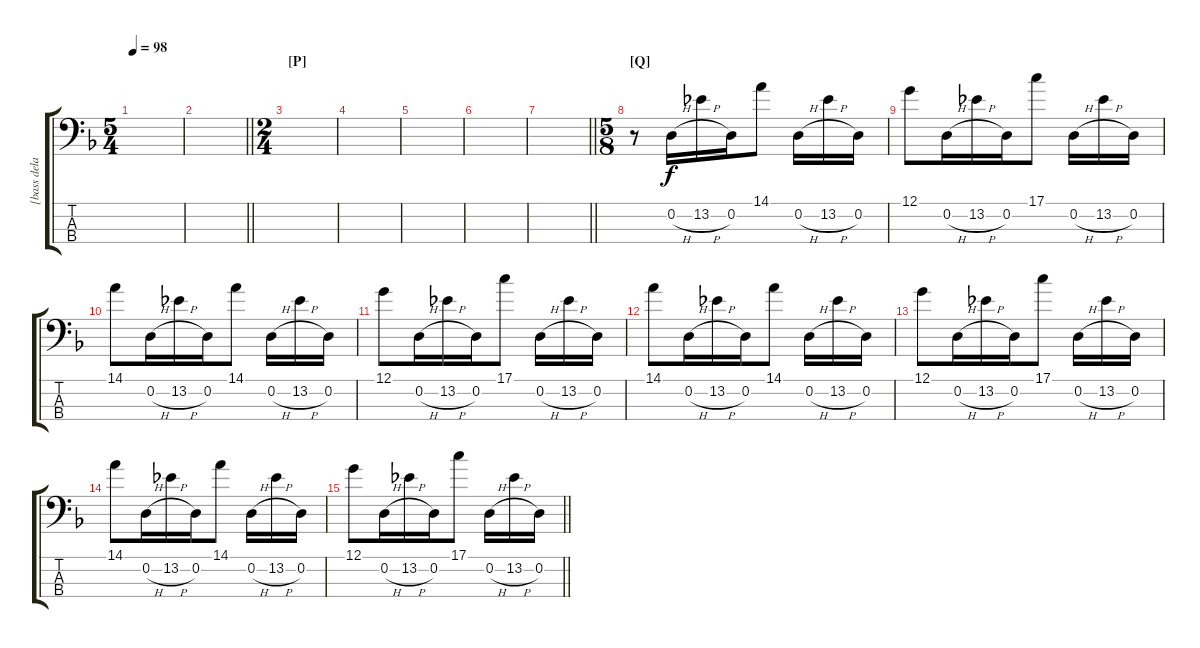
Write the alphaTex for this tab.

\track ("[bass delay effect]" "[bass dela") {instrument electricbasspick}
\staff {score tabs}
\tuning (G2 D2 A1 D1) {hide}
\ts (5 4)
\tempo 98
\clef f4
\ks dminor
|
\barLineRight lightlight
|
\ts (2 4)
\section ("" "[P]")
|
|
|
|
\barLineRight lightlight
|
\ts (5 8)
\section ("" "[Q]")
r.8 0.2{h}.16{dy f} 13.2{h}.16{beam merge} 0.2.16 14.1.8 0.2{h}.16{beam merge} 13.2{h}.16 0.2.16 |
12.1.8 0.2{h}.16 13.2{h}.16{beam merge} 0.2.16 17.1.8 0.2{h}.16{beam merge} 13.2{h}.16 0.2.16 |
14.1.8 0.2{h}.16 13.2{h}.16{beam merge} 0.2.16 14.1.8 0.2{h}.16{beam merge} 13.2{h}.16 0.2.16 |
12.1.8 0.2{h}.16 13.2{h}.16{beam merge} 0.2.16 17.1.8 0.2{h}.16{beam merge} 13.2{h}.16 0.2.16 |
14.1.8 0.2{h}.16 13.2{h}.16{beam merge} 0.2.16 14.1.8 0.2{h}.16{beam merge} 13.2{h}.16 0.2.16 |
12.1.8 0.2{h}.16 13.2{h}.16{beam merge} 0.2.16 17.1.8 0.2{h}.16{beam merge} 13.2{h}.16 0.2.16 |
14.1.8 0.2{h}.16 13.2{h}.16{beam merge} 0.2.16 14.1.8 0.2{h}.16{beam merge} 13.2{h}.16 0.2.16 |
\barLineRight lightlight
12.1.8 0.2{h}.16 13.2{h}.16{beam merge} 0.2.16 17.1.8 0.2{h}.16{beam merge} 13.2{h}.16 0.2.16
